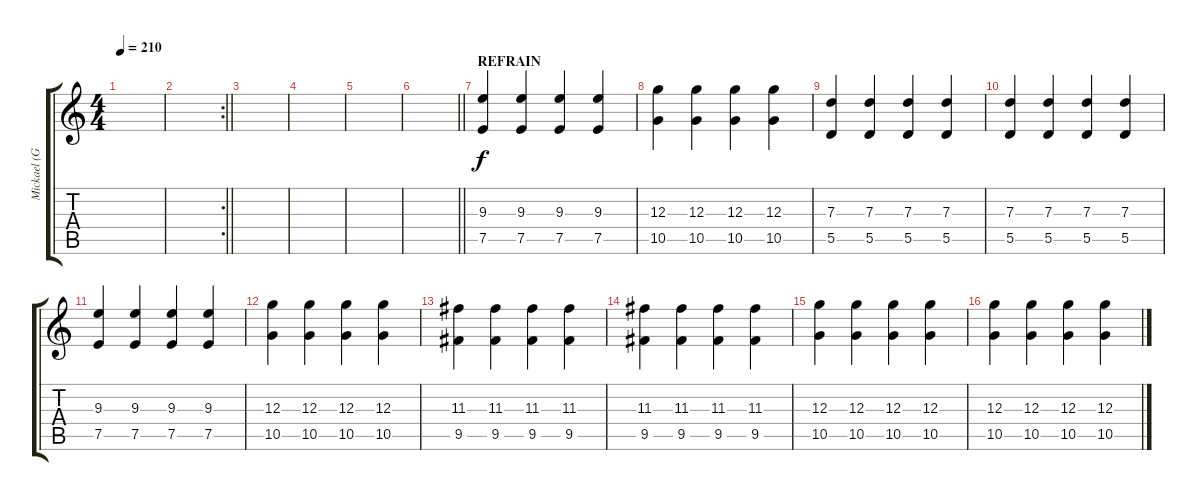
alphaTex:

\track ("Mickael (Guitare_01)" "Mickael (G") {instrument overdrivenguitar}
\staff {score tabs}
\tuning (E4 B3 G3 D3 A2 E2) {hide}
\ts (4 4)
\tempo 210
\clef g2
\ks c
|
\rc 2
\barLineRight lightlight
|
\section ("" "")
|
|
|
\barLineRight lightlight
|
\section ("" "REFRAIN")
(9.3 7.5).4 (9.3 7.5).4 (9.3 7.5).4 (9.3 7.5).4 |
(12.3 10.5).4 (12.3 10.5).4 (12.3 10.5).4 (12.3 10.5).4 |
(7.3 5.5).4 (7.3 5.5).4 (7.3 5.5).4 (7.3 5.5).4 |
(7.3 5.5).4 (7.3 5.5).4 (7.3 5.5).4 (7.3 5.5).4 |
(9.3 7.5).4 (9.3 7.5).4 (9.3 7.5).4 (9.3 7.5).4 |
(12.3 10.5).4 (12.3 10.5).4 (12.3 10.5).4 (12.3 10.5).4 |
(11.3 9.5).4 (11.3 9.5).4 (11.3 9.5).4 (11.3 9.5).4 |
(11.3 9.5).4 (11.3 9.5).4 (11.3 9.5).4 (11.3 9.5).4 |
(12.3 10.5).4 (12.3 10.5).4 (12.3 10.5).4 (12.3 10.5).4 |
(12.3 10.5).4 (12.3 10.5).4 (12.3 10.5).4 (12.3 10.5).4
